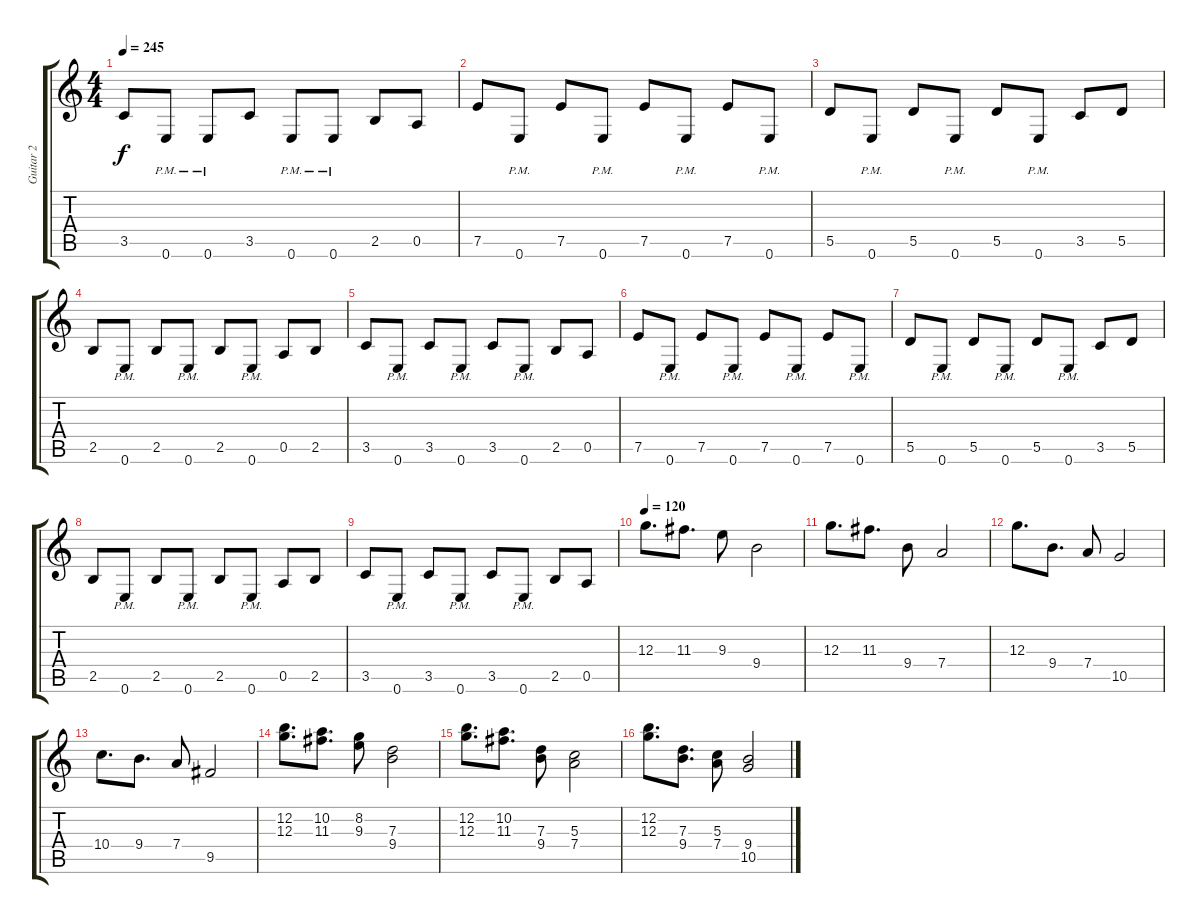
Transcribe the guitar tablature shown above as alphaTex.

\track ("Guitar 2" "Guitar 2") {instrument overdrivenguitar}
\staff {score tabs}
\tuning (E4 B3 G3 D3 A2 E2) {hide}
\ts (4 4)
\tempo 245
\clef g2
\ks c
3.5.8{dy f} 0.6{pm}.8 0.6{pm}.8 3.5.8 0.6{pm}.8 0.6{pm}.8 2.5.8 0.5.8 |
7.5.8 0.6{pm}.8 7.5.8 0.6{pm}.8 7.5.8 0.6{pm}.8 7.5.8 0.6{pm}.8 |
5.5.8 0.6{pm}.8 5.5.8 0.6{pm}.8 5.5.8 0.6{pm}.8 3.5.8 5.5.8 |
2.5.8 0.6{pm}.8 2.5.8 0.6{pm}.8 2.5.8 0.6{pm}.8 0.5.8 2.5.8 |
3.5.8 0.6{pm}.8 3.5.8 0.6{pm}.8 3.5.8 0.6{pm}.8 2.5.8 0.5.8 |
7.5.8 0.6{pm}.8 7.5.8 0.6{pm}.8 7.5.8 0.6{pm}.8 7.5.8 0.6{pm}.8 |
5.5.8 0.6{pm}.8 5.5.8 0.6{pm}.8 5.5.8 0.6{pm}.8 3.5.8 5.5.8 |
2.5.8 0.6{pm}.8 2.5.8 0.6{pm}.8 2.5.8 0.6{pm}.8 0.5.8 2.5.8 |
3.5.8 0.6{pm}.8 3.5.8 0.6{pm}.8 3.5.8 0.6{pm}.8 2.5.8 0.5.8 |
\tempo 120
12.3.8{d} 11.3.8{d} 9.3.8 9.4.2 |
12.3.8{d} 11.3.8{d} 9.4.8 7.4.2 |
12.3.8{d} 9.4.8{d} 7.4.8 10.5.2 |
10.4.8{d} 9.4.8{d} 7.4.8 9.5.2 |
(12.2 12.3).8{d} (10.2 11.3).8{d} (8.2 9.3).8 (7.3 9.4).2 |
(12.2 12.3).8{d} (10.2 11.3).8{d} (7.3 9.4).8 (5.3 7.4).2 |
(12.2 12.3).8{d} (7.3 9.4).8{d} (5.3 7.4).8 (9.4 10.5).2
